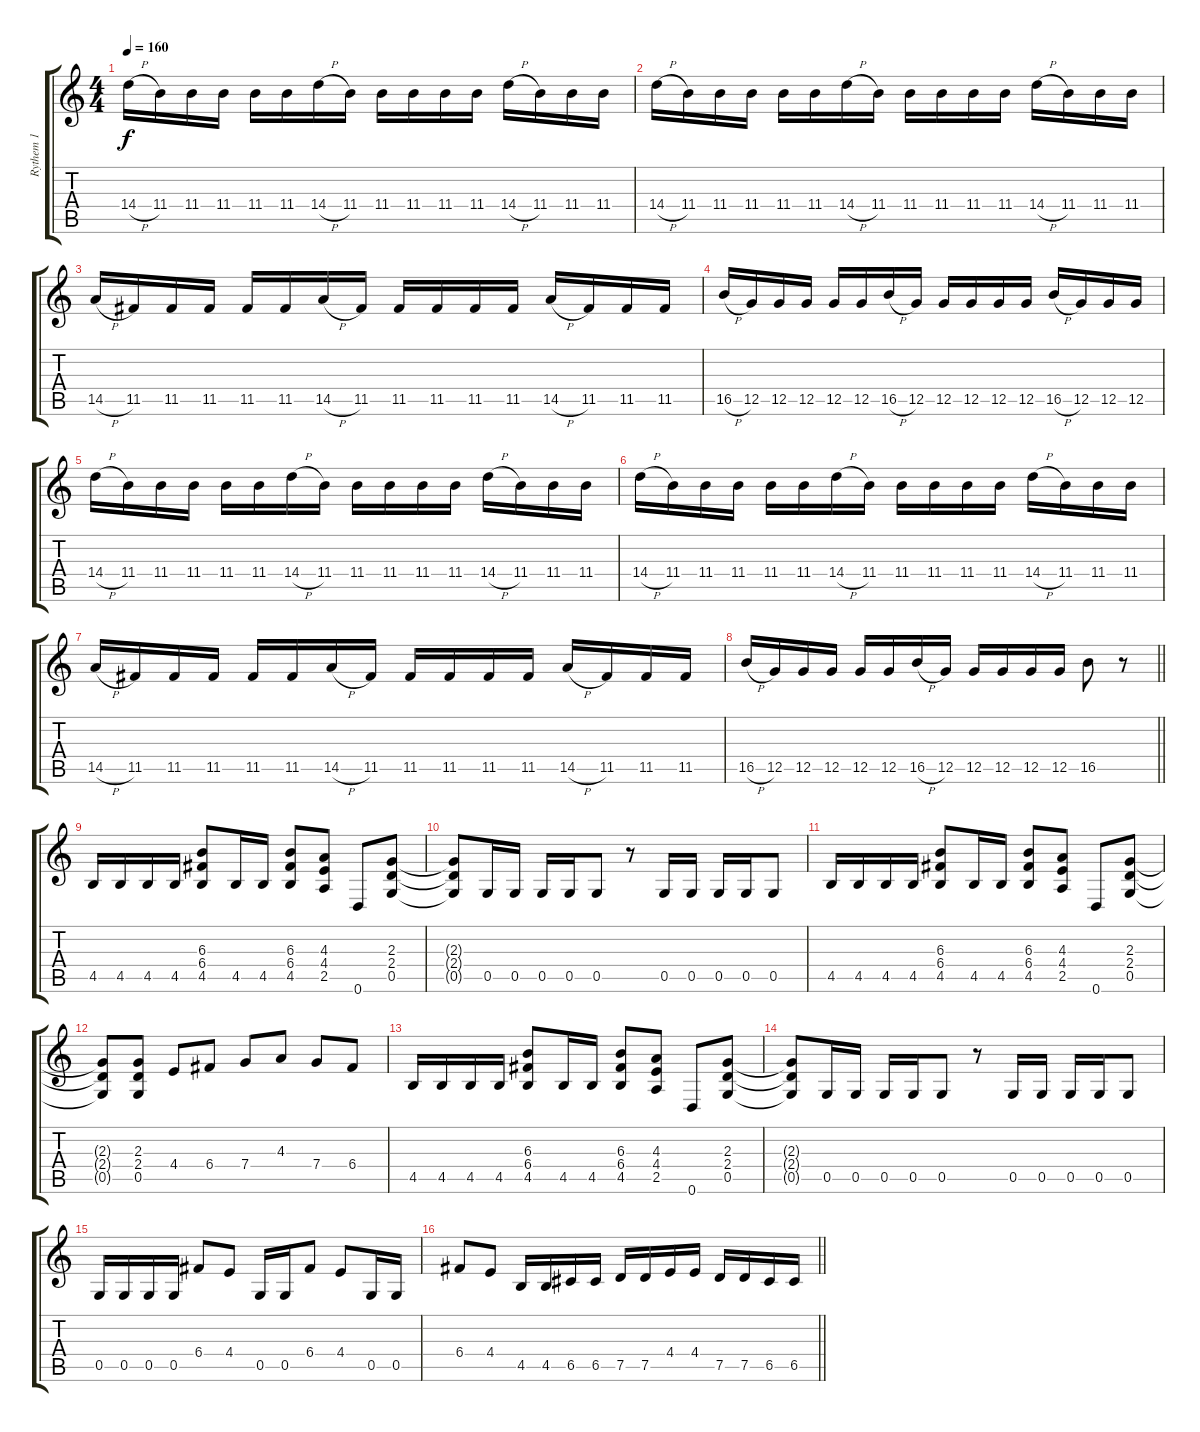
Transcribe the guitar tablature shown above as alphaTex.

\track ("Rythem 1" "Rythem 1") {instrument overdrivenguitar}
\staff {score tabs}
\tuning (D4 A3 F3 C3 G2 D2) {hide}
\ts (4 4)
\section ("" "")
\tempo 160
\clef g2
\ks c
14.4{h}.16{dy f instrument overdrivenguitar} 11.4.16 11.4.16 11.4.16 11.4.16 11.4.16 14.4{h}.16 11.4.16 11.4.16 11.4.16 11.4.16 11.4.16 14.4{h}.16 11.4.16 11.4.16 11.4.16 |
14.4{h}.16 11.4.16 11.4.16 11.4.16 11.4.16 11.4.16 14.4{h}.16 11.4.16 11.4.16 11.4.16 11.4.16 11.4.16 14.4{h}.16 11.4.16 11.4.16 11.4.16 |
14.5{h}.16 11.5.16 11.5.16 11.5.16 11.5.16 11.5.16 14.5{h}.16 11.5.16 11.5.16 11.5.16 11.5.16 11.5.16 14.5{h}.16 11.5.16 11.5.16 11.5.16 |
16.5{h}.16 12.5.16 12.5.16 12.5.16 12.5.16 12.5.16 16.5{h}.16 12.5.16 12.5.16 12.5.16 12.5.16 12.5.16 16.5{h}.16 12.5.16 12.5.16 12.5.16 |
14.4{h}.16 11.4.16 11.4.16 11.4.16 11.4.16 11.4.16 14.4{h}.16 11.4.16 11.4.16 11.4.16 11.4.16 11.4.16 14.4{h}.16 11.4.16 11.4.16 11.4.16 |
14.4{h}.16 11.4.16 11.4.16 11.4.16 11.4.16 11.4.16 14.4{h}.16 11.4.16 11.4.16 11.4.16 11.4.16 11.4.16 14.4{h}.16 11.4.16 11.4.16 11.4.16 |
14.5{h}.16 11.5.16 11.5.16 11.5.16 11.5.16 11.5.16 14.5{h}.16 11.5.16 11.5.16 11.5.16 11.5.16 11.5.16 14.5{h}.16 11.5.16 11.5.16 11.5.16 |
\barLineRight lightlight
16.5{h}.16 12.5.16 12.5.16 12.5.16 12.5.16 12.5.16 16.5{h}.16 12.5.16 12.5.16 12.5.16 12.5.16 12.5.16 16.5.8 r.8 |
\section ("" "")
4.5.16 4.5.16 4.5.16 4.5.16 (6.3 6.4 4.5).8 4.5.16 4.5.16 (6.3 6.4 4.5).8 (4.3 4.4 2.5).8 0.6.8 (2.3 2.4 0.5).8 |
(2.3{t} 2.4{t} 0.5{t}).8 0.5.16 0.5.16 0.5.16 0.5.16 0.5.8 r.8 0.5.16 0.5.16 0.5.16 0.5.16 0.5.8 |
4.5.16 4.5.16 4.5.16 4.5.16 (6.3 6.4 4.5).8 4.5.16 4.5.16 (6.3 6.4 4.5).8 (4.3 4.4 2.5).8 0.6.8 (2.3 2.4 0.5).8 |
(2.3{t} 2.4{t} 0.5{t}).8 (2.3 2.4 0.5).8 4.4.8 6.4.8 7.4.8 4.3.8 7.4.8 6.4.8 |
4.5.16 4.5.16 4.5.16 4.5.16 (6.3 6.4 4.5).8 4.5.16 4.5.16 (6.3 6.4 4.5).8 (4.3 4.4 2.5).8 0.6.8 (2.3 2.4 0.5).8 |
(2.3{t} 2.4{t} 0.5{t}).8 0.5.16 0.5.16 0.5.16 0.5.16 0.5.8 r.8 0.5.16 0.5.16 0.5.16 0.5.16 0.5.8 |
0.5.16 0.5.16 0.5.16 0.5.16 6.4.8 4.4.8 0.5.16 0.5.16 6.4.8 4.4.8 0.5.16 0.5.16 |
\barLineRight lightlight
6.4.8 4.4.8 4.5.16 4.5.16 6.5.16 6.5.16 7.5.16 7.5.16 4.4.16 4.4.16 7.5.16 7.5.16 6.5.16 6.5.16
